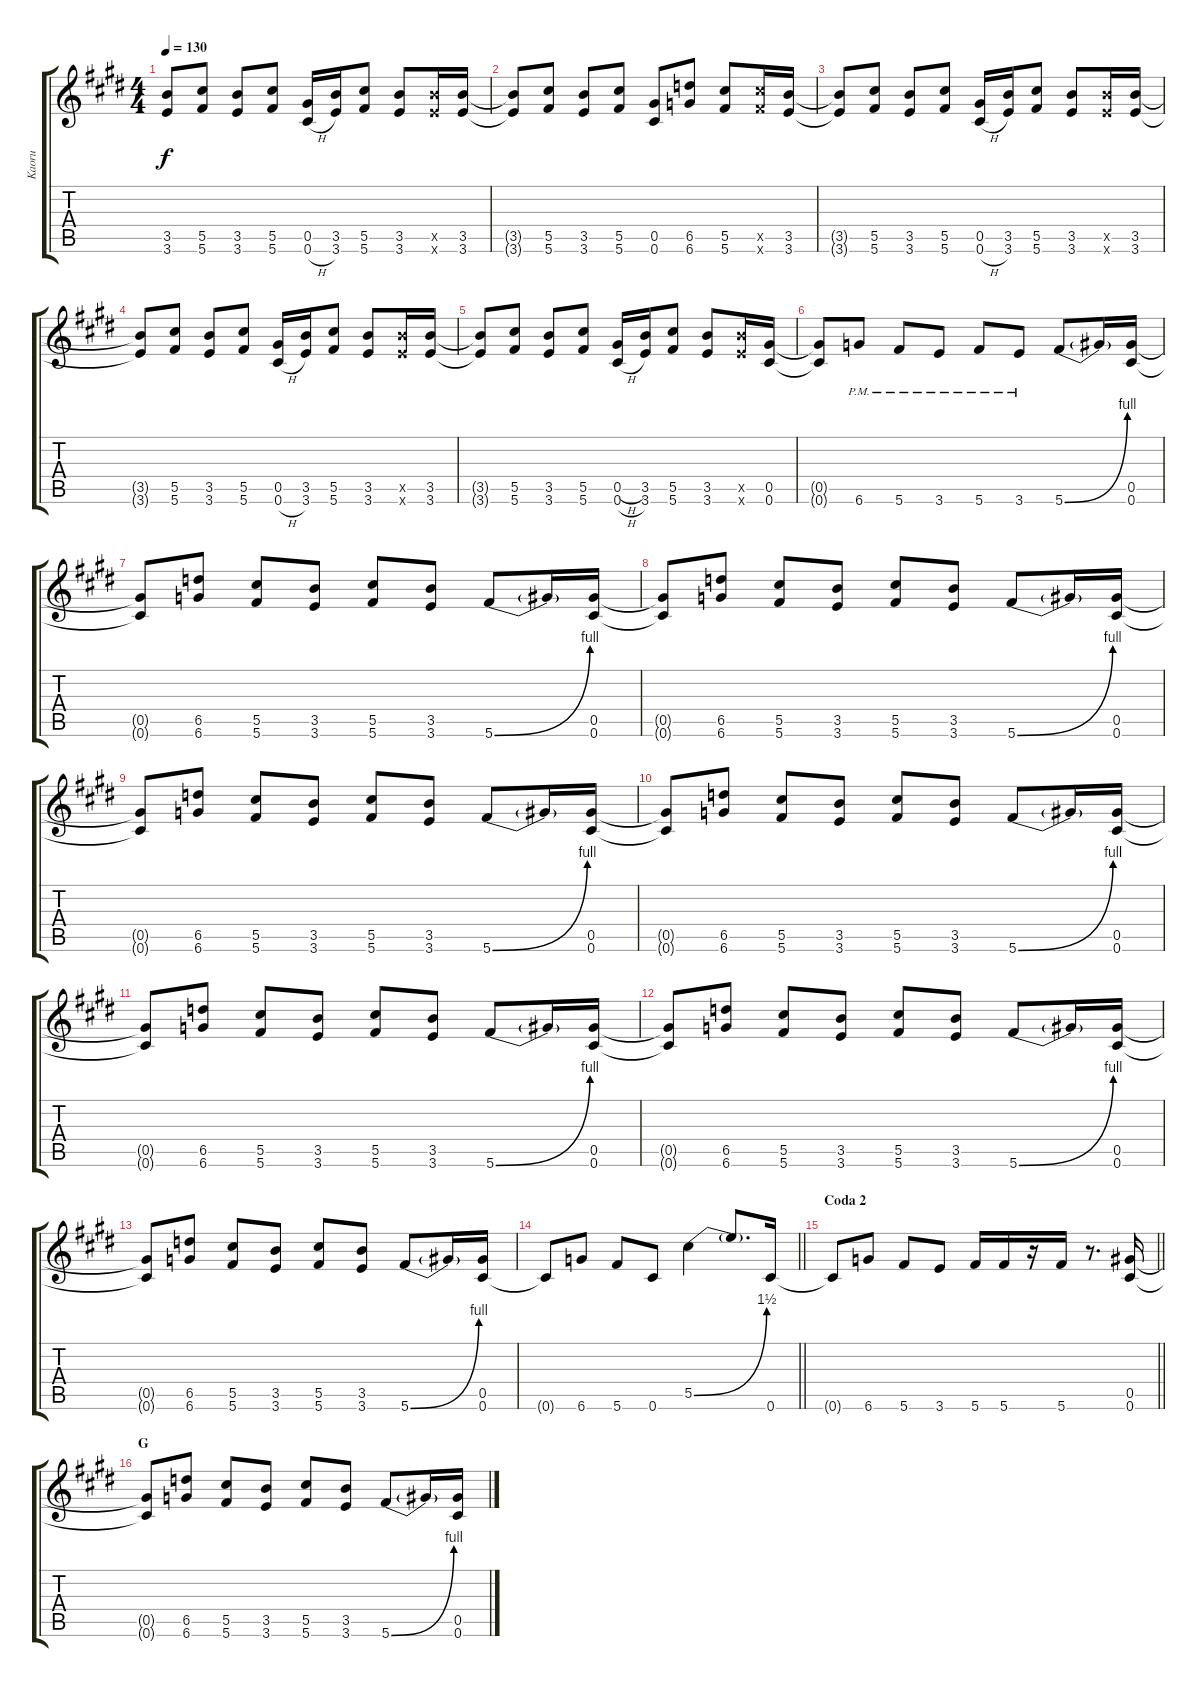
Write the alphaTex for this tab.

\track ("Kaoru" "Kaoru") {instrument overdrivenguitar}
\staff {score tabs}
\tuning (Eb4 Bb3 Gb3 Db3 Ab2 Db2) {hide}
\ts (4 4)
\tempo 130
\clef g2
\ks c#minor
(3.5{t} 3.6{t}).8{ot 8vb dy f} (5.5 5.6).8{ot 8vb} (3.5 3.6).8{ot 8vb} (5.5 5.6).8{ot 8vb} (0.5 0.6{h}).16{ot 8vb} (3.5 3.6).16{ot 8vb} (5.5 5.6).8{ot 8vb} (3.5 3.6).8{ot 8vb} (3.5{x} 3.6{x}).16{ot 8vb} (3.5 3.6).16{ot 8vb} |
(3.5{t} 3.6{t}).8{ot 8vb} (5.5 5.6).8{ot 8vb} (3.5 3.6).8{ot 8vb} (5.5 5.6).8{ot 8vb} (0.5 0.6).8{ot 8vb} (6.5 6.6).8{ot 8vb} (5.5 5.6).8{ot 8vb} (5.5{x} 5.6{x}).16{ot 8vb} (3.5 3.6).16{ot 8vb} |
(3.5{t} 3.6{t}).8{ot 8vb} (5.5 5.6).8{ot 8vb} (3.5 3.6).8{ot 8vb} (5.5 5.6).8{ot 8vb} (0.5 0.6{h}).16{ot 8vb} (3.5 3.6).16{ot 8vb} (5.5 5.6).8{ot 8vb} (3.5 3.6).8{ot 8vb} (3.5{x} 3.6{x}).16{ot 8vb} (3.5 3.6).16{ot 8vb} |
(3.5{t} 3.6{t}).8{ot 8vb} (5.5 5.6).8{ot 8vb} (3.5 3.6).8{ot 8vb} (5.5 5.6).8{ot 8vb} (0.5 0.6{h}).16{ot 8vb} (3.5 3.6).16{ot 8vb} (5.5 5.6).8{ot 8vb} (3.5 3.6).8{ot 8vb} (3.5{x} 3.6{x}).16{ot 8vb} (3.5 3.6).16{ot 8vb} |
(3.5{t} 3.6{t}).8{ot 8vb} (5.5 5.6).8{ot 8vb} (3.5 3.6).8{ot 8vb} (5.5 5.6).8{ot 8vb} (0.5{h} 0.6{h}).16{ot 8vb} (3.5 3.6).16{ot 8vb} (5.5 5.6).8{ot 8vb} (3.5 3.6).8{ot 8vb} (3.5{x} 3.6{x}).16{ot 8vb} (0.5 0.6).16{ot 8vb} |
(0.5{t} 0.6{t}).8{ot 8vb} 6.6{pm}.8{ot 8vb} 5.6{pm}.8{ot 8vb} 3.6{pm}.8{ot 8vb} 5.6{pm}.8{ot 8vb} 3.6{pm}.8{ot 8vb} 5.6{be (bend 0 0 60 4)}.8{ot 8vb} 5.6{t}.16{ot 8vb} (0.5 0.6).16{ot 8vb} |
(0.5{t} 0.6{t}).8{ot 8vb} (6.5 6.6).8{ot 8vb} (5.5 5.6).8{ot 8vb} (3.5 3.6).8{ot 8vb} (5.5 5.6).8{ot 8vb} (3.5 3.6).8{ot 8vb} 5.6{be (bend 0 0 60 4)}.8{ot 8vb} 5.6{t}.16{ot 8vb} (0.5 0.6).16{ot 8vb} |
(0.5{t} 0.6{t}).8{ot 8vb} (6.5 6.6).8{ot 8vb} (5.5 5.6).8{ot 8vb} (3.5 3.6).8{ot 8vb} (5.5 5.6).8{ot 8vb} (3.5 3.6).8{ot 8vb} 5.6{be (bend 0 0 60 4)}.8{ot 8vb} 5.6{t}.16{ot 8vb} (0.5 0.6).16{ot 8vb} |
(0.5{t} 0.6{t}).8{ot 8vb} (6.5 6.6).8{ot 8vb} (5.5 5.6).8{ot 8vb} (3.5 3.6).8{ot 8vb} (5.5 5.6).8{ot 8vb} (3.5 3.6).8{ot 8vb} 5.6{be (bend 0 0 60 4)}.8{ot 8vb} 5.6{t}.16{ot 8vb} (0.5 0.6).16{ot 8vb} |
(0.5{t} 0.6{t}).8{ot 8vb} (6.5 6.6).8{ot 8vb} (5.5 5.6).8{ot 8vb} (3.5 3.6).8{ot 8vb} (5.5 5.6).8{ot 8vb} (3.5 3.6).8{ot 8vb} 5.6{be (bend 0 0 60 4)}.8{ot 8vb} 5.6{t}.16{ot 8vb} (0.5 0.6).16{ot 8vb} |
(0.5{t} 0.6{t}).8{ot 8vb} (6.5 6.6).8{ot 8vb} (5.5 5.6).8{ot 8vb} (3.5 3.6).8{ot 8vb} (5.5 5.6).8{ot 8vb} (3.5 3.6).8{ot 8vb} 5.6{be (bend 0 0 60 4)}.8{ot 8vb} 5.6{t}.16{ot 8vb} (0.5 0.6).16{ot 8vb} |
(0.5{t} 0.6{t}).8{ot 8vb} (6.5 6.6).8{ot 8vb} (5.5 5.6).8{ot 8vb} (3.5 3.6).8{ot 8vb} (5.5 5.6).8{ot 8vb} (3.5 3.6).8{ot 8vb} 5.6{be (bend 0 0 60 4)}.8{ot 8vb} 5.6{t}.16{ot 8vb} (0.5 0.6).16{ot 8vb} |
(0.5{t} 0.6{t}).8{ot 8vb} (6.5 6.6).8{ot 8vb} (5.5 5.6).8{ot 8vb} (3.5 3.6).8{ot 8vb} (5.5 5.6).8{ot 8vb} (3.5 3.6).8{ot 8vb} 5.6{be (bend 0 0 60 4)}.8{ot 8vb} 5.6{t}.16{ot 8vb} (0.5 0.6).16{ot 8vb} |
\barLineRight lightlight
0.6{t}.8{ot 8vb} 6.6.8{ot 8vb} 5.6.8{ot 8vb} 0.6.8{ot 8vb} 5.5{be (bend 0 0 60 6)}.4{ot 8vb} 5.5{t}.8{d ot 8vb} 0.6.16{ot 8vb} |
\section ("" "Coda 2")
\barLineRight lightlight
0.6{t}.8{ot 8vb} 6.6.8{ot 8vb} 5.6.8{ot 8vb} 3.6.8{ot 8vb} 5.6.16{ot 8vb} 5.6.16{ot 8vb} r.16{ot 8vb} 5.6.16{ot 8vb} r.8{d ot 8vb} (0.5 0.6).16{ot 8vb} |
\section ("" "G")
(0.5{t} 0.6{t}).8{ot 8vb} (6.5 6.6).8{ot 8vb} (5.5 5.6).8{ot 8vb} (3.5 3.6).8{ot 8vb} (5.5 5.6).8{ot 8vb} (3.5 3.6).8{ot 8vb} 5.6{be (bend 0 0 60 4)}.8{ot 8vb} 5.6{t}.16{ot 8vb} (0.5 0.6).16{ot 8vb}
